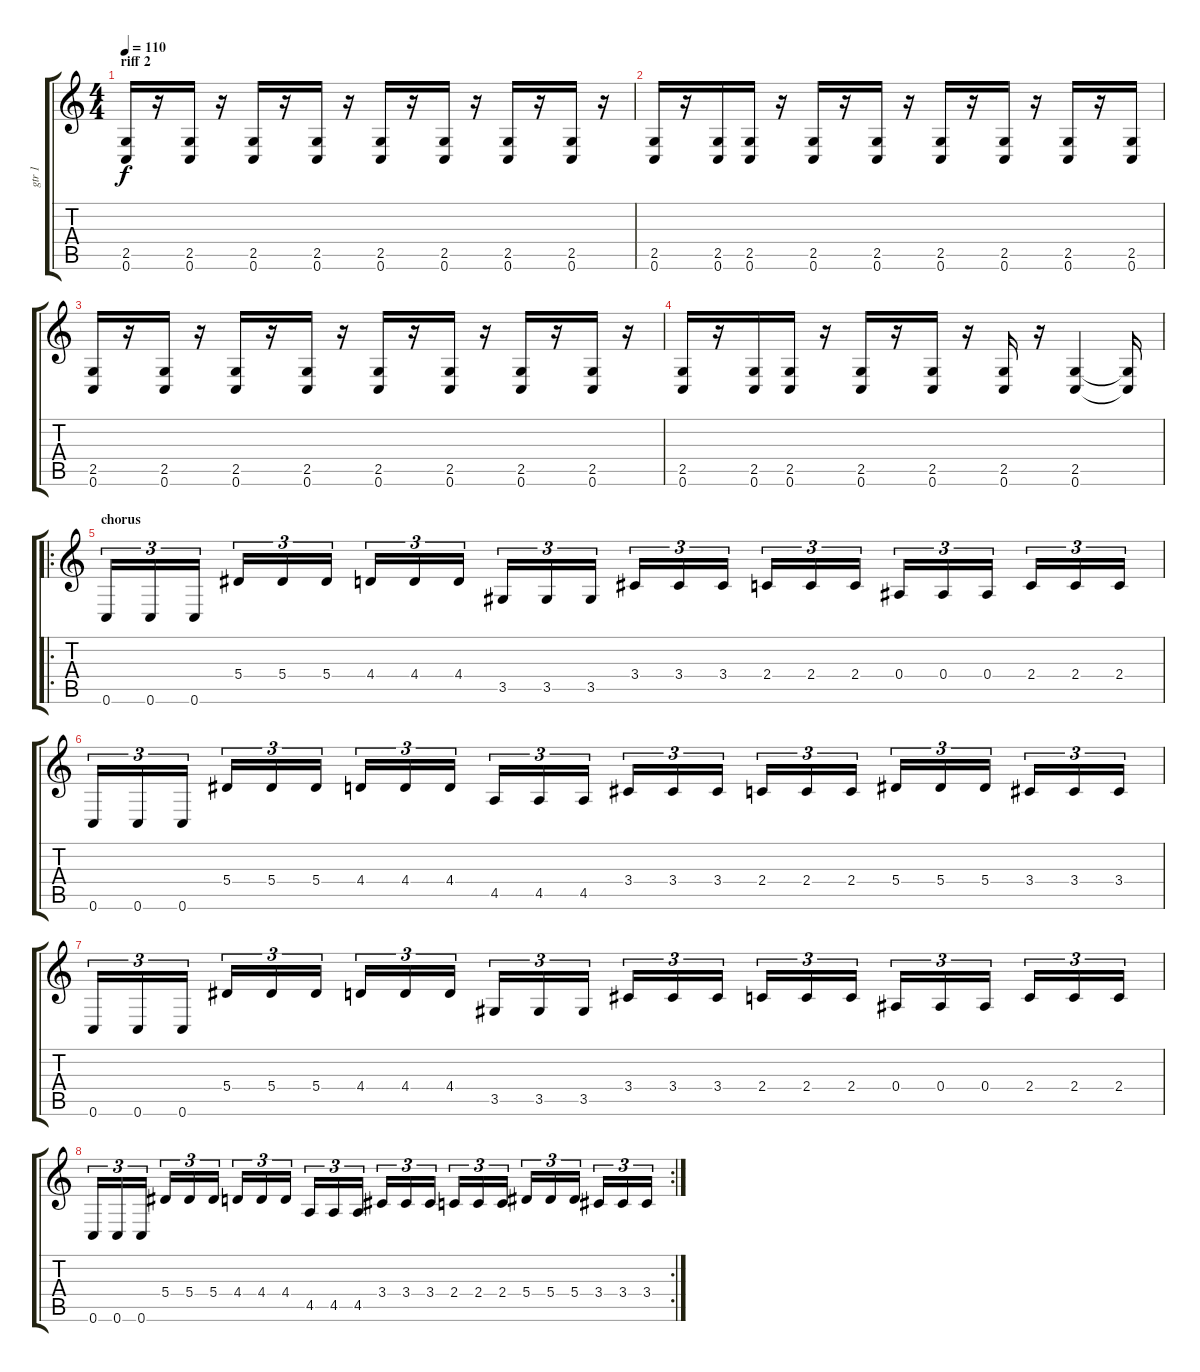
\track ("gtr 1" "gtr 1") {instrument distortionguitar}
\staff {score tabs}
\tuning (C4 G3 Eb3 Bb2 F2 C2) {hide}
\ts (4 4)
\section ("" "riff 2")
\tempo 110
\clef g2
\ks c
(2.5 0.6).16{dy f} r.16 (2.5 0.6).16 r.16 (2.5 0.6).16 r.16 (2.5 0.6).16 r.16 (2.5 0.6).16 r.16 (2.5 0.6).16 r.16 (2.5 0.6).16 r.16 (2.5 0.6).16 r.16 |
(2.5 0.6).16 r.16 (2.5 0.6).16 (2.5 0.6).16 r.16 (2.5 0.6).16 r.16 (2.5 0.6).16 r.16 (2.5 0.6).16 r.16 (2.5 0.6).16 r.16 (2.5 0.6).16 r.16 (2.5 0.6).16 |
(2.5 0.6).16 r.16 (2.5 0.6).16 r.16 (2.5 0.6).16 r.16 (2.5 0.6).16 r.16 (2.5 0.6).16 r.16 (2.5 0.6).16 r.16 (2.5 0.6).16 r.16 (2.5 0.6).16 r.16 |
(2.5 0.6).16 r.16 (2.5 0.6).16 (2.5 0.6).16 r.16 (2.5 0.6).16 r.16 (2.5 0.6).16 r.16 (2.5 0.6).16 r.16 (2.5 0.6).4 (2.5{t} 0.6{t}).16 |
\ro
\section ("" "chorus")
0.6.16{tu (3 2)} 0.6.16{tu (3 2)} 0.6.16{tu (3 2)} 5.4.16{tu (3 2)} 5.4.16{tu (3 2)} 5.4.16{tu (3 2)} 4.4.16{tu (3 2)} 4.4.16{tu (3 2)} 4.4.16{tu (3 2)} 3.5.16{tu (3 2)} 3.5.16{tu (3 2)} 3.5.16{tu (3 2)} 3.4.16{tu (3 2)} 3.4.16{tu (3 2)} 3.4.16{tu (3 2)} 2.4.16{tu (3 2)} 2.4.16{tu (3 2)} 2.4.16{tu (3 2)} 0.4.16{tu (3 2)} 0.4.16{tu (3 2)} 0.4.16{tu (3 2)} 2.4.16{tu (3 2)} 2.4.16{tu (3 2)} 2.4.16{tu (3 2)} |
0.6.16{tu (3 2)} 0.6.16{tu (3 2)} 0.6.16{tu (3 2)} 5.4.16{tu (3 2)} 5.4.16{tu (3 2)} 5.4.16{tu (3 2)} 4.4.16{tu (3 2)} 4.4.16{tu (3 2)} 4.4.16{tu (3 2)} 4.5.16{tu (3 2)} 4.5.16{tu (3 2)} 4.5.16{tu (3 2)} 3.4.16{tu (3 2)} 3.4.16{tu (3 2)} 3.4.16{tu (3 2)} 2.4.16{tu (3 2)} 2.4.16{tu (3 2)} 2.4.16{tu (3 2)} 5.4.16{tu (3 2)} 5.4.16{tu (3 2)} 5.4.16{tu (3 2)} 3.4.16{tu (3 2)} 3.4.16{tu (3 2)} 3.4.16{tu (3 2)} |
0.6.16{tu (3 2)} 0.6.16{tu (3 2)} 0.6.16{tu (3 2)} 5.4.16{tu (3 2)} 5.4.16{tu (3 2)} 5.4.16{tu (3 2)} 4.4.16{tu (3 2)} 4.4.16{tu (3 2)} 4.4.16{tu (3 2)} 3.5.16{tu (3 2)} 3.5.16{tu (3 2)} 3.5.16{tu (3 2)} 3.4.16{tu (3 2)} 3.4.16{tu (3 2)} 3.4.16{tu (3 2)} 2.4.16{tu (3 2)} 2.4.16{tu (3 2)} 2.4.16{tu (3 2)} 0.4.16{tu (3 2)} 0.4.16{tu (3 2)} 0.4.16{tu (3 2)} 2.4.16{tu (3 2)} 2.4.16{tu (3 2)} 2.4.16{tu (3 2)} |
\rc 2
0.6.16{tu (3 2)} 0.6.16{tu (3 2)} 0.6.16{tu (3 2)} 5.4.16{tu (3 2)} 5.4.16{tu (3 2)} 5.4.16{tu (3 2)} 4.4.16{tu (3 2)} 4.4.16{tu (3 2)} 4.4.16{tu (3 2)} 4.5.16{tu (3 2)} 4.5.16{tu (3 2)} 4.5.16{tu (3 2)} 3.4.16{tu (3 2)} 3.4.16{tu (3 2)} 3.4.16{tu (3 2)} 2.4.16{tu (3 2)} 2.4.16{tu (3 2)} 2.4.16{tu (3 2)} 5.4.16{tu (3 2)} 5.4.16{tu (3 2)} 5.4.16{tu (3 2)} 3.4.16{tu (3 2)} 3.4.16{tu (3 2)} 3.4.16{tu (3 2)}
